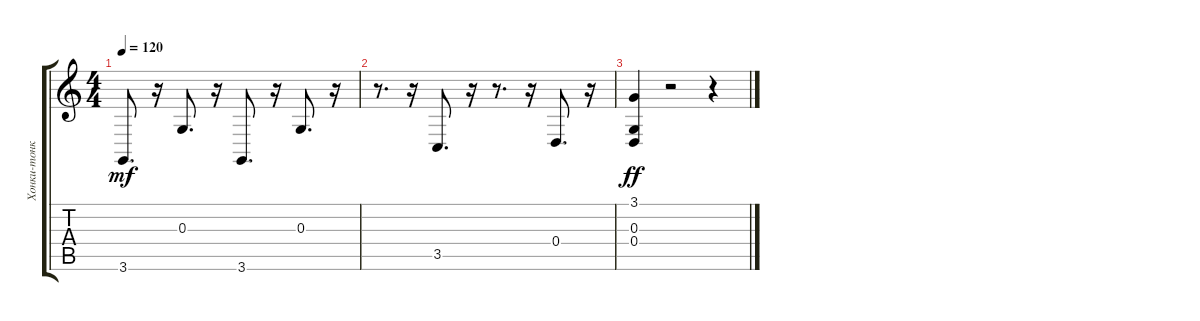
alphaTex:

\track ("Хонки-тонк Фортепиано" "Хонки-тонк") {instrument honkytonkpiano}
\staff {score tabs}
\tuning (E4 B3 G3 D3 A2 E2) {hide}
\ts (4 4)
\tempo 120
\clef g2
\ks c
3.6.8{d dy mf} r.16 0.3.8{d} r.16 3.6.8{d} r.16 0.3.8{d} r.16 |
r.8{d} r.16 3.5.8{d} r.16 r.8{d} r.16 0.4.8{d} r.16 |
(3.1 0.3 0.4).4{dy ff} r.2 r.4
